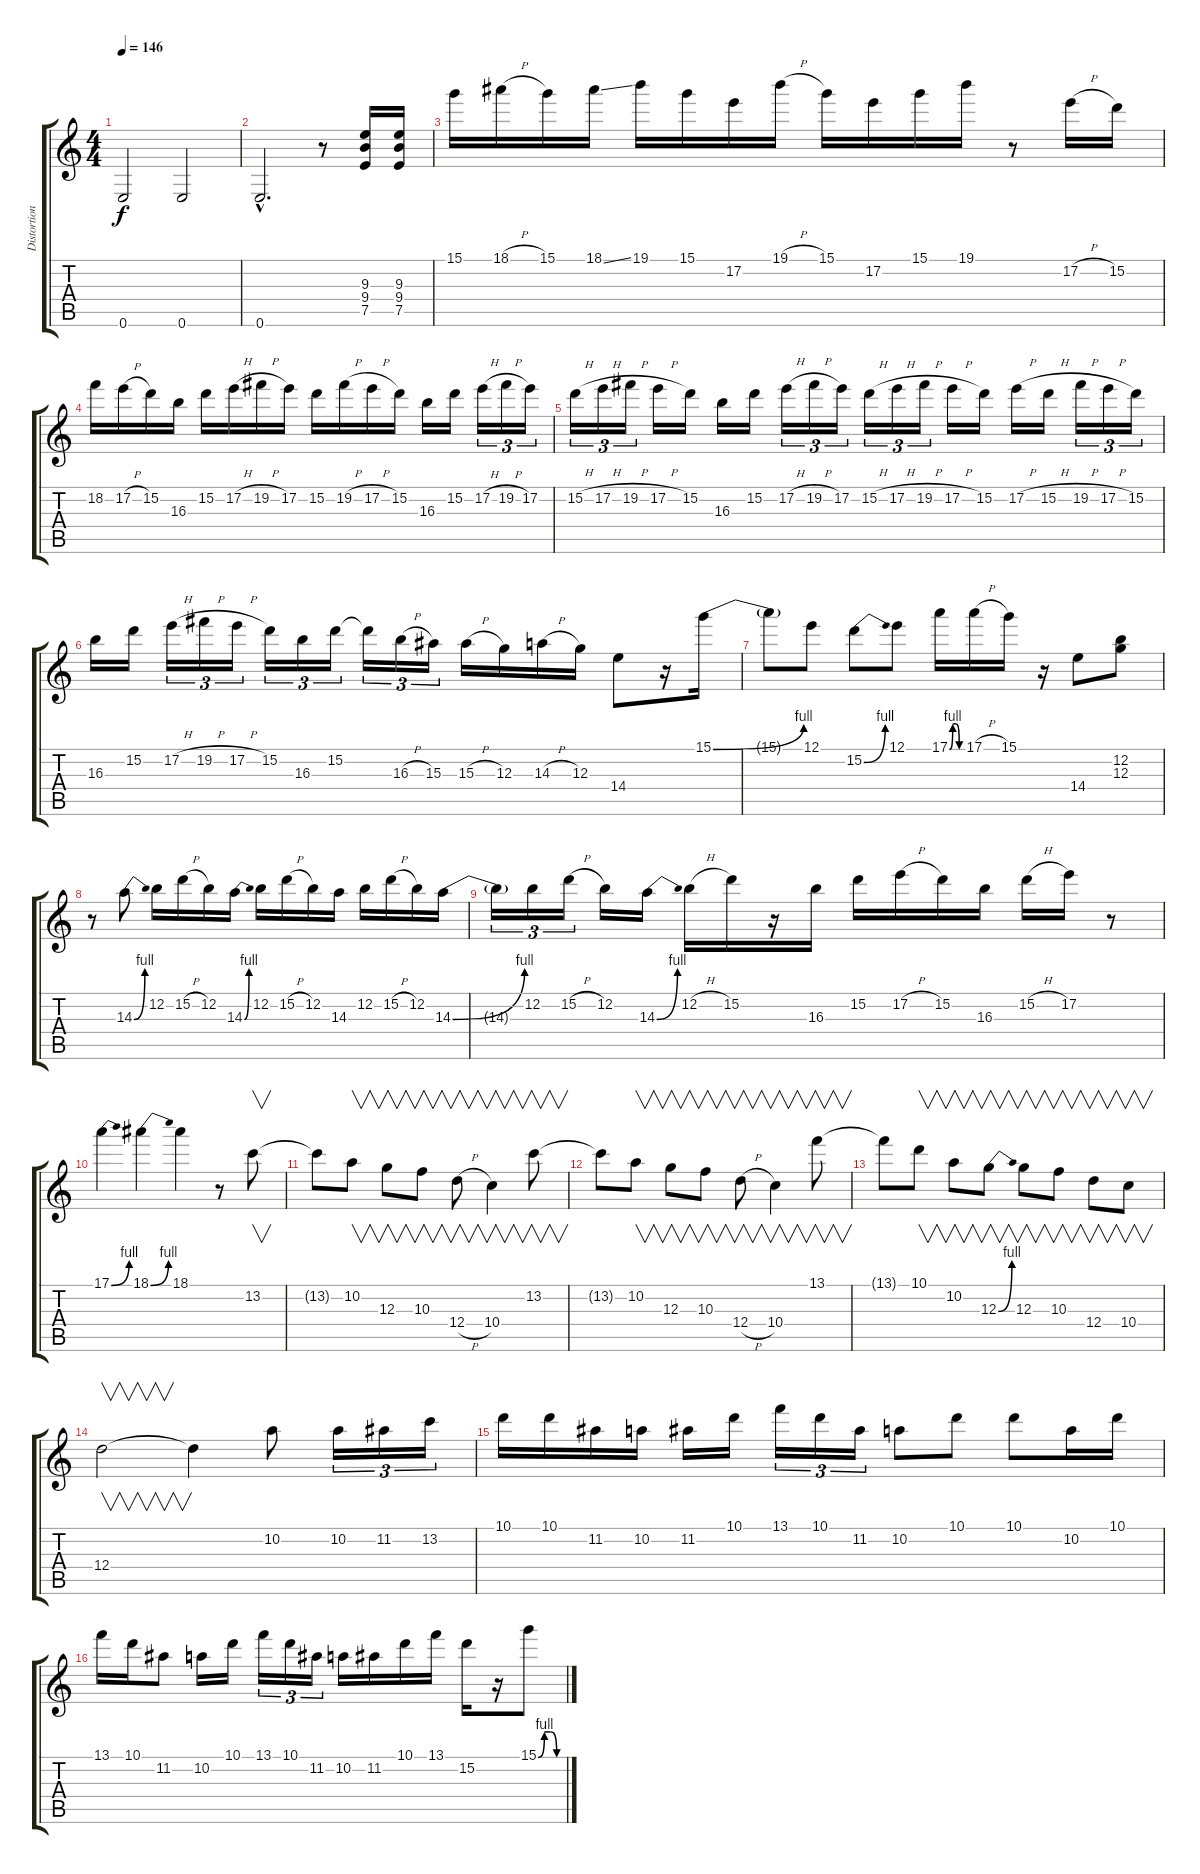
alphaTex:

\track ("Distortion Guitar" "Distortion") {instrument distortionguitar}
\staff {score tabs}
\tuning (E4 B3 G3 D3 A2 E2) {hide}
\ts (4 4)
\tempo 146
\clef g2
\ks c
0.6.2{dy f} 0.6.2 |
0.6{hac}.2{d} r.8 (9.3 9.4 7.5).16 (9.3 9.4 7.5).16 |
15.1.16 18.1{h}.16 15.1.16 18.1{ss}.16 19.1.16 15.1.16 17.2.16 19.1{h}.16 15.1.16 17.2.16 15.1.16 19.1.16 r.8 17.2{h}.16 15.2.16 |
18.2.16 17.2{h}.16 15.2.16 16.3.16 15.2.16 17.2{h}.16 19.2{h}.16 17.2.16 15.2.16 19.2{h}.16 17.2{h}.16 15.2.16 16.3.16 15.2.16 17.2{h}.16{tu (3 2)} 19.2{h}.16{tu (3 2)} 17.2.16{tu (3 2)} |
15.2{h}.16{tu (3 2)} 17.2{h}.16{tu (3 2)} 19.2{h}.16{tu (3 2)} 17.2{h}.16 15.2.16 16.3.16 15.2.16 17.2{h}.16{tu (3 2)} 19.2{h}.16{tu (3 2)} 17.2.16{tu (3 2)} 15.2{h}.16{tu (3 2)} 17.2{h}.16{tu (3 2)} 19.2{h}.16{tu (3 2)} 17.2{h}.16 15.2.16 17.2{h}.16 15.2{h}.16 19.2{h}.16{tu (3 2)} 17.2{h}.16{tu (3 2)} 15.2.16{tu (3 2)} |
16.3.16 15.2.16 17.2{h}.16{tu (3 2)} 19.2{h}.16{tu (3 2)} 17.2{h}.16{tu (3 2)} 15.2.16{tu (3 2)} 16.3.16{tu (3 2)} 15.2.16{tu (3 2)} 15.2{t}.16{tu (3 2)} 16.3{h}.16{tu (3 2)} 15.3.16{tu (3 2)} 15.3{h}.16 12.3.16 14.3{h}.16 12.3.16 14.4.8 r.16 15.1{be (bend 0 0 60 4)}.16 |
15.1{t}.8 12.1.8 15.2{be (bend 0 0 60 4)}.8 12.1.8 17.1{be (custom 0 0 15 4 30 4 45 0 60 0)}.16 17.1{h}.16 15.1.16 r.16 14.4.8 (12.2 12.3).8 |
r.8 14.3{be (bend 0 0 60 4)}.8 12.2.16 15.2{h}.16 12.2.16 14.3{be (bend 0 0 60 4)}.16 12.2.16 15.2{h}.16 12.2.16 14.3.16 12.2.16 15.2{h}.16 12.2.16 14.3{be (bend 0 0 60 4)}.16 |
14.3{t}.16{tu (3 2)} 12.2.16{tu (3 2)} 15.2{h}.16{tu (3 2)} 12.2.16 14.3{be (bend 0 0 60 4)}.16 12.2{h}.16 15.2.16 r.16 16.3.16 15.2.16 17.2{h}.16 15.2.16 16.3.16 15.2{h}.16 17.2.16 r.8 |
17.1{be (bend 0 0 60 4)}.4 18.1{be (bend 0 0 60 4)}.4 18.1.4 r.8 13.2.8{v} |
13.2{t}.8 10.2.8{v} 12.3.8{v} 10.3.8{v} 12.4{h}.8{v} 10.4.4{v} 13.2.8{v} |
13.2{t}.8 10.2.8{v} 12.3.8{v} 10.3.8{v} 12.4{h}.8{v} 10.4.4{v} 13.1.8{v} |
13.1{t}.8 10.1.8{v} 10.2.8{v} 12.3{be (bend 0 0 60 4)}.8{v} 12.3.8{v} 10.3.8{v} 12.4.8{v} 10.4.8{v} |
12.4.2{v} 12.4{t}.4 10.2.8 10.2.16{tu (3 2)} 11.2.16{tu (3 2)} 13.2.16{tu (3 2)} |
10.1.16 10.1.16 11.2.16 10.2.16 11.2.16 10.1.16 13.1.16{tu (3 2)} 10.1.16{tu (3 2)} 11.2.16{tu (3 2)} 10.2.8 10.1.8 10.1.8 10.2.16 10.1.16 |
13.1.16 10.1.16 11.2.8 10.2.16 10.1.16 13.1.16{tu (3 2)} 10.1.16{tu (3 2)} 11.2.16{tu (3 2)} 10.2.16 11.2.16 10.1.16 13.1.16 15.2.16 r.16 15.1{be (custom 0 0 15 4 30 4 45 0 60 0)}.8
